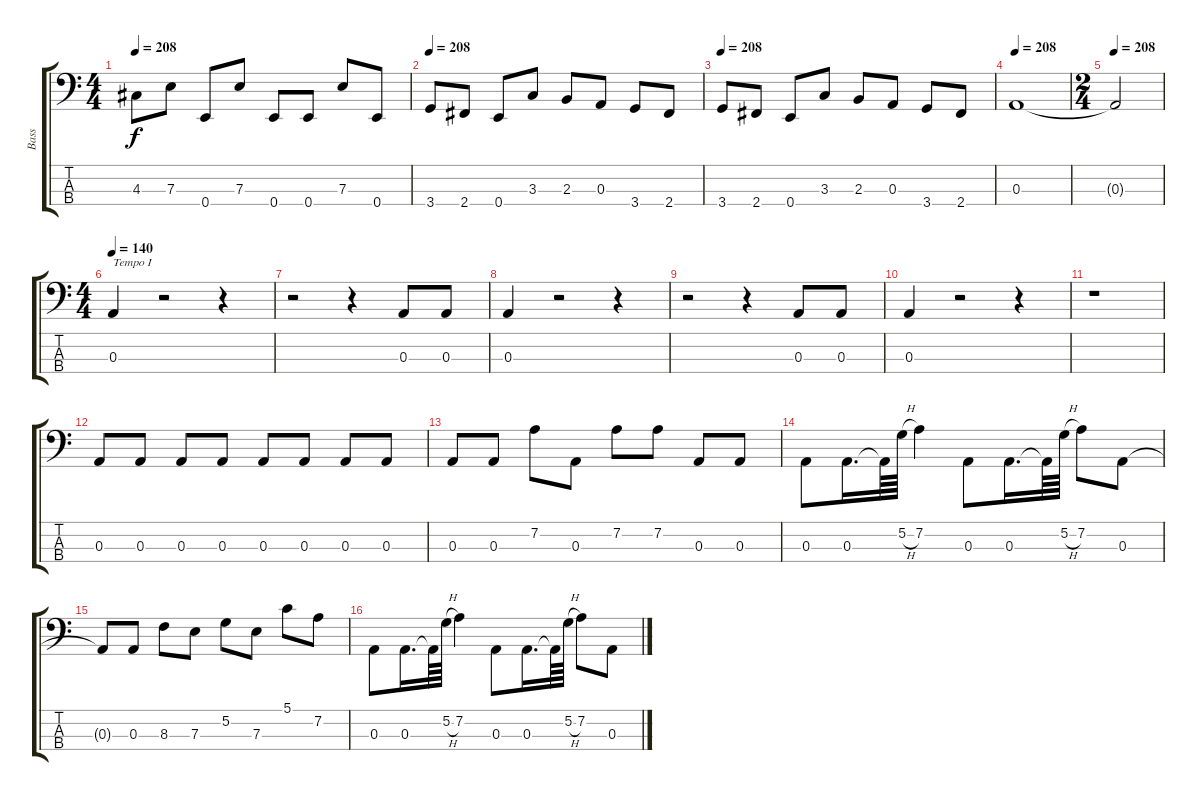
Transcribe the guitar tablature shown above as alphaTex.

\track ("Bass" "Bass") {instrument electricbassfinger}
\staff {score tabs}
\tuning (G2 D2 A1 E1) {hide}
\ts (4 4)
\tempo 208
\clef f4
\ks c
4.3.8{dy f} 7.3.8 0.4.8 7.3.8 0.4.8 0.4.8 7.3.8 0.4.8 |
\tempo 208
3.4.8 2.4.8 0.4.8 3.3.8 2.3.8 0.3.8 3.4.8 2.4.8 |
\tempo 208
3.4.8 2.4.8 0.4.8 3.3.8 2.3.8 0.3.8 3.4.8 2.4.8 |
\tempo 208
0.3.1 |
\ts (2 4)
\tempo 208
0.3{t}.2 |
\ts (4 4)
\tempo 140
0.3.4{txt "Tempo I"} r.2 r.4 |
r.2 r.4 0.3.8 0.3.8 |
0.3.4 r.2 r.4 |
r.2 r.4 0.3.8 0.3.8 |
0.3.4 r.2 r.4 |
r.1 |
0.3.8 0.3.8 0.3.8 0.3.8 0.3.8 0.3.8 0.3.8 0.3.8 |
0.3.8 0.3.8 7.2.8 0.3.8 7.2.8 7.2.8 0.3.8 0.3.8 |
0.3.8 0.3.16{d} 0.3{t}.64 5.2{h}.64 7.2.4 0.3.8 0.3.16{d} 0.3{t}.64 5.2{h}.64 7.2.8 0.3.8 |
0.3{t}.8 0.3.8 8.3.8 7.3.8 5.2.8 7.3.8 5.1.8 7.2.8 |
0.3.8 0.3.16{d} 0.3{t}.64 5.2{h}.64 7.2.4 0.3.8 0.3.16{d} 0.3{t}.64 5.2{h}.64 7.2.8 0.3.8
